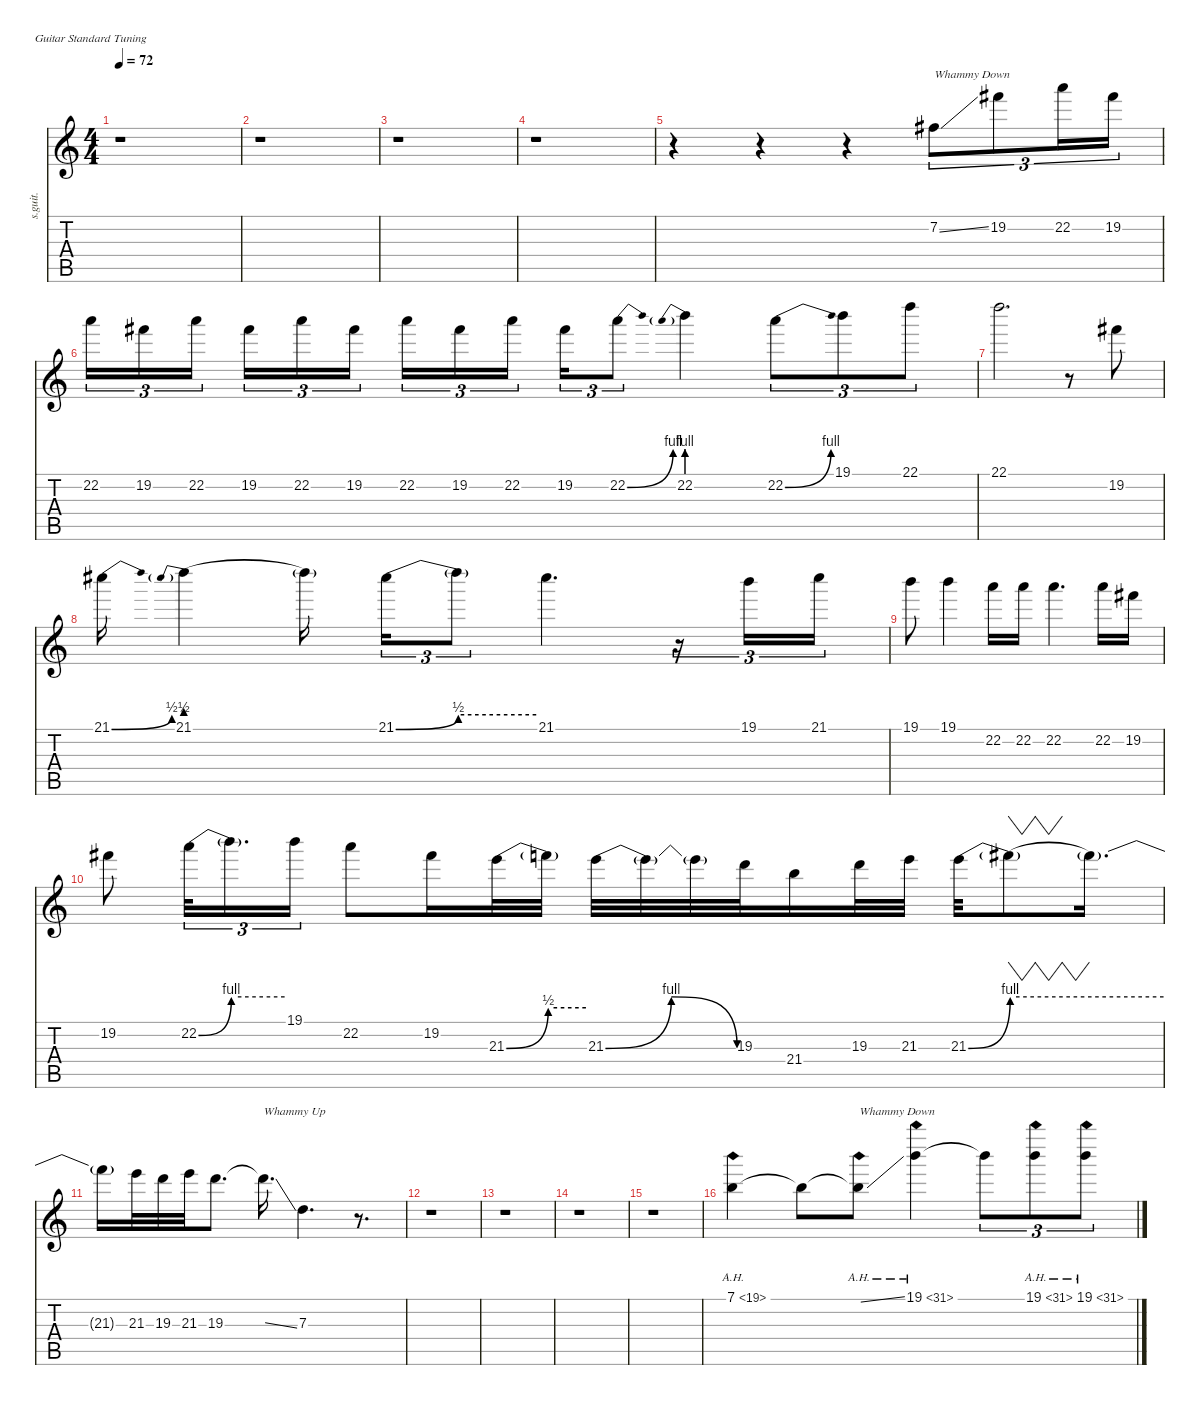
\defaultSystemsLayout 4
\hideDynamics
\bracketExtendMode nobrackets
\track ("Whammy Pedal" "s.guit.") {instrument overdrivenguitar}
\staff {score tabs}
\tuning (E4 B3 G3 D3 A2 E2)
\ts (4 4)
\tempo 72
\clef g2
\ks c
r.1{dy f} |
r.1 |
r.1 |
r.1 |
r.4 r.4 r.4 7.2{ss acc #}.8{tu (3 2) txt "Whammy Down" lyrics (0 "") lyrics (1 "") lyrics (2 "") lyrics (3 "") lyrics (4 "")} 19.2{acc #}.8{tu (3 2) lyrics (0 "") lyrics (1 "") lyrics (2 "") lyrics (3 "") lyrics (4 "")} 22.2.16{tu (3 2) lyrics (0 "") lyrics (1 "") lyrics (2 "") lyrics (3 "") lyrics (4 "")} 19.2{acc #}.16{tu (3 2) lyrics (0 "") lyrics (1 "") lyrics (2 "") lyrics (3 "") lyrics (4 "")} |
22.2.16{tu (3 2) lyrics (0 "") lyrics (1 "") lyrics (2 "") lyrics (3 "") lyrics (4 "")} 19.2{acc #}.16{tu (3 2) lyrics (0 "") lyrics (1 "") lyrics (2 "") lyrics (3 "") lyrics (4 "")} 22.2.16{tu (3 2) lyrics (0 "") lyrics (1 "") lyrics (2 "") lyrics (3 "") lyrics (4 "")} 19.2{acc #}.16{tu (3 2) lyrics (0 "") lyrics (1 "") lyrics (2 "") lyrics (3 "") lyrics (4 "")} 22.2.16{tu (3 2) lyrics (0 "") lyrics (1 "") lyrics (2 "") lyrics (3 "") lyrics (4 "")} 19.2{acc #}.16{tu (3 2) lyrics (0 "") lyrics (1 "") lyrics (2 "") lyrics (3 "") lyrics (4 "")} 22.2.16{tu (3 2) lyrics (0 "") lyrics (1 "") lyrics (2 "") lyrics (3 "") lyrics (4 "")} 19.2{acc #}.16{tu (3 2) lyrics (0 "") lyrics (1 "") lyrics (2 "") lyrics (3 "") lyrics (4 "")} 22.2.16{tu (3 2) lyrics (0 "") lyrics (1 "") lyrics (2 "") lyrics (3 "") lyrics (4 "")} 19.2{acc #}.16{tu (3 2) lyrics (0 "") lyrics (1 "") lyrics (2 "") lyrics (3 "") lyrics (4 "")} 22.2{be (bend 0 0 60 4)}.8{tu (3 2) lyrics (0 "") lyrics (1 "") lyrics (2 "") lyrics (3 "") lyrics (4 "")} 22.2{be (prebend 0 4 60 4)}.4{lyrics (0 "") lyrics (1 "") lyrics (2 "") lyrics (3 "") lyrics (4 "")} 22.2{be (bend 0 0 60 4)}.8{tu (3 2) lyrics (0 "") lyrics (1 "") lyrics (2 "") lyrics (3 "") lyrics (4 "")} 19.1.8{tu (3 2) lyrics (0 "") lyrics (1 "") lyrics (2 "") lyrics (3 "") lyrics (4 "")} 22.1.8{tu (3 2) lyrics (0 "") lyrics (1 "") lyrics (2 "") lyrics (3 "") lyrics (4 "")} |
22.1.2{d lyrics (0 "") lyrics (1 "") lyrics (2 "") lyrics (3 "") lyrics (4 "")} r.8 19.2{acc #}.8{lyrics (0 "") lyrics (1 "") lyrics (2 "") lyrics (3 "") lyrics (4 "")} |
21.1{be (bend 0 0 60 2) acc #}.16{lyrics (0 "") lyrics (1 "") lyrics (2 "") lyrics (3 "") lyrics (4 "")} 21.1{be (prebend 0 2 60 2)}.4{lyrics (0 "") lyrics (1 "") lyrics (2 "") lyrics (3 "") lyrics (4 "")} 21.1{t}.16{lyrics (0 "") lyrics (1 "") lyrics (2 "") lyrics (3 "") lyrics (4 "")} 21.1{be (bend 0 0 60 2) acc #}.16{tu (3 2) lyrics (0 "") lyrics (1 "") lyrics (2 "") lyrics (3 "") lyrics (4 "")} 21.1{be (hold 0 2 60 2) t}.8{tu (3 2) lyrics (0 "") lyrics (1 "") lyrics (2 "") lyrics (3 "") lyrics (4 "")} 21.1{acc #}.4{d lyrics (0 "") lyrics (1 "") lyrics (2 "") lyrics (3 "") lyrics (4 "")} r.16{tu (3 2)} 19.1.16{tu (3 2) lyrics (0 "") lyrics (1 "") lyrics (2 "") lyrics (3 "") lyrics (4 "")} 21.1{acc #}.16{tu (3 2) lyrics (0 "") lyrics (1 "") lyrics (2 "") lyrics (3 "") lyrics (4 "")} |
19.1.8{lyrics (0 "") lyrics (1 "") lyrics (2 "") lyrics (3 "") lyrics (4 "")} 19.1.4{lyrics (0 "") lyrics (1 "") lyrics (2 "") lyrics (3 "") lyrics (4 "")} 22.2.16{lyrics (0 "") lyrics (1 "") lyrics (2 "") lyrics (3 "") lyrics (4 "")} 22.2.16{lyrics (0 "") lyrics (1 "") lyrics (2 "") lyrics (3 "") lyrics (4 "")} 22.2.4{d lyrics (0 "") lyrics (1 "") lyrics (2 "") lyrics (3 "") lyrics (4 "")} 22.2.16{lyrics (0 "") lyrics (1 "") lyrics (2 "") lyrics (3 "") lyrics (4 "")} 19.2{acc #}.16{lyrics (0 "") lyrics (1 "") lyrics (2 "") lyrics (3 "") lyrics (4 "")} |
19.2{acc #}.8{lyrics (0 "") lyrics (1 "") lyrics (2 "") lyrics (3 "") lyrics (4 "")} 22.2{be (bend 0 0 60 4)}.32{tu (3 2) lyrics (0 "") lyrics (1 "") lyrics (2 "") lyrics (3 "") lyrics (4 "")} 22.2{be (hold 0 4 60 4) t}.16{d tu (3 2) lyrics (0 "") lyrics (1 "") lyrics (2 "") lyrics (3 "") lyrics (4 "")} 19.1.16{tu (3 2) lyrics (0 "") lyrics (1 "") lyrics (2 "") lyrics (3 "") lyrics (4 "")} 22.2.8{lyrics (0 "") lyrics (1 "") lyrics (2 "") lyrics (3 "") lyrics (4 "")} 19.2{acc #}.16{lyrics (0 "") lyrics (1 "") lyrics (2 "") lyrics (3 "") lyrics (4 "")} 21.3{be (bend 0 0 60 2)}.32{lyrics (0 "") lyrics (1 "") lyrics (2 "") lyrics (3 "") lyrics (4 "")} 21.3{be (hold 0 2 60 2) t}.32{lyrics (0 "") lyrics (1 "") lyrics (2 "") lyrics (3 "") lyrics (4 "")} 21.3{be (bendrelease 0 0 30 4 30 4 60 0)}.32{lyrics (0 "") lyrics (1 "") lyrics (2 "") lyrics (3 "") lyrics (4 "")} 21.3{t}.32{lyrics (0 "") lyrics (1 "") lyrics (2 "") lyrics (3 "") lyrics (4 "")} 21.3{t}.32{lyrics (0 "") lyrics (1 "") lyrics (2 "") lyrics (3 "") lyrics (4 "")} 19.3.32{lyrics (0 "") lyrics (1 "") lyrics (2 "") lyrics (3 "") lyrics (4 "")} 21.4.16{lyrics (0 "") lyrics (1 "") lyrics (2 "") lyrics (3 "") lyrics (4 "")} 19.3.32{lyrics (0 "") lyrics (1 "") lyrics (2 "") lyrics (3 "") lyrics (4 "")} 21.3.32{lyrics (0 "") lyrics (1 "") lyrics (2 "") lyrics (3 "") lyrics (4 "")} 21.3{be (bend 0 0 60 4)}.32{lyrics (0 "") lyrics (1 "") lyrics (2 "") lyrics (3 "") lyrics (4 "")} 21.3{be (hold 0 4 60 4) t}.8{vw lyrics (0 "") lyrics (1 "") lyrics (2 "") lyrics (3 "") lyrics (4 "")} 21.3{t}.16{d lyrics (0 "") lyrics (1 "") lyrics (2 "") lyrics (3 "") lyrics (4 "")} |
21.3{t}.16{lyrics (0 "") lyrics (1 "") lyrics (2 "") lyrics (3 "") lyrics (4 "")} 21.3.32{lyrics (0 "") lyrics (1 "") lyrics (2 "") lyrics (3 "") lyrics (4 "")} 19.3.32{lyrics (0 "") lyrics (1 "") lyrics (2 "") lyrics (3 "") lyrics (4 "")} 21.3.32{lyrics (0 "") lyrics (1 "") lyrics (2 "") lyrics (3 "") lyrics (4 "")} 19.3.8{d lyrics (0 "") lyrics (1 "") lyrics (2 "") lyrics (3 "") lyrics (4 "")} 19.3{ss t}.16{d txt "Whammy Up" lyrics (0 "") lyrics (1 "") lyrics (2 "") lyrics (3 "") lyrics (4 "")} 7.3.4{d lyrics (0 "") lyrics (1 "") lyrics (2 "") lyrics (3 "") lyrics (4 "")} r.8{d} |
r.1 |
r.1 |
r.1 |
r.1 |
7.1{ah 12}.4{lyrics (0 "") lyrics (1 "") lyrics (2 "") lyrics (3 "") lyrics (4 "")} 7.1{t}.8{lyrics (0 "") lyrics (1 "") lyrics (2 "") lyrics (3 "") lyrics (4 "")} 7.1{ah 12 ss t}.8{txt "Whammy Down" lyrics (0 "") lyrics (1 "") lyrics (2 "") lyrics (3 "") lyrics (4 "")} 19.1{ah 12}.4{lyrics (0 "") lyrics (1 "") lyrics (2 "") lyrics (3 "") lyrics (4 "")} 19.1{t}.8{tu (3 2) lyrics (0 "") lyrics (1 "") lyrics (2 "") lyrics (3 "") lyrics (4 "")} 19.1{ah 12}.8{tu (3 2) lyrics (0 "") lyrics (1 "") lyrics (2 "") lyrics (3 "") lyrics (4 "")} 19.1{ah 12}.8{tu (3 2) lyrics (0 "") lyrics (1 "") lyrics (2 "") lyrics (3 "") lyrics (4 "")}
